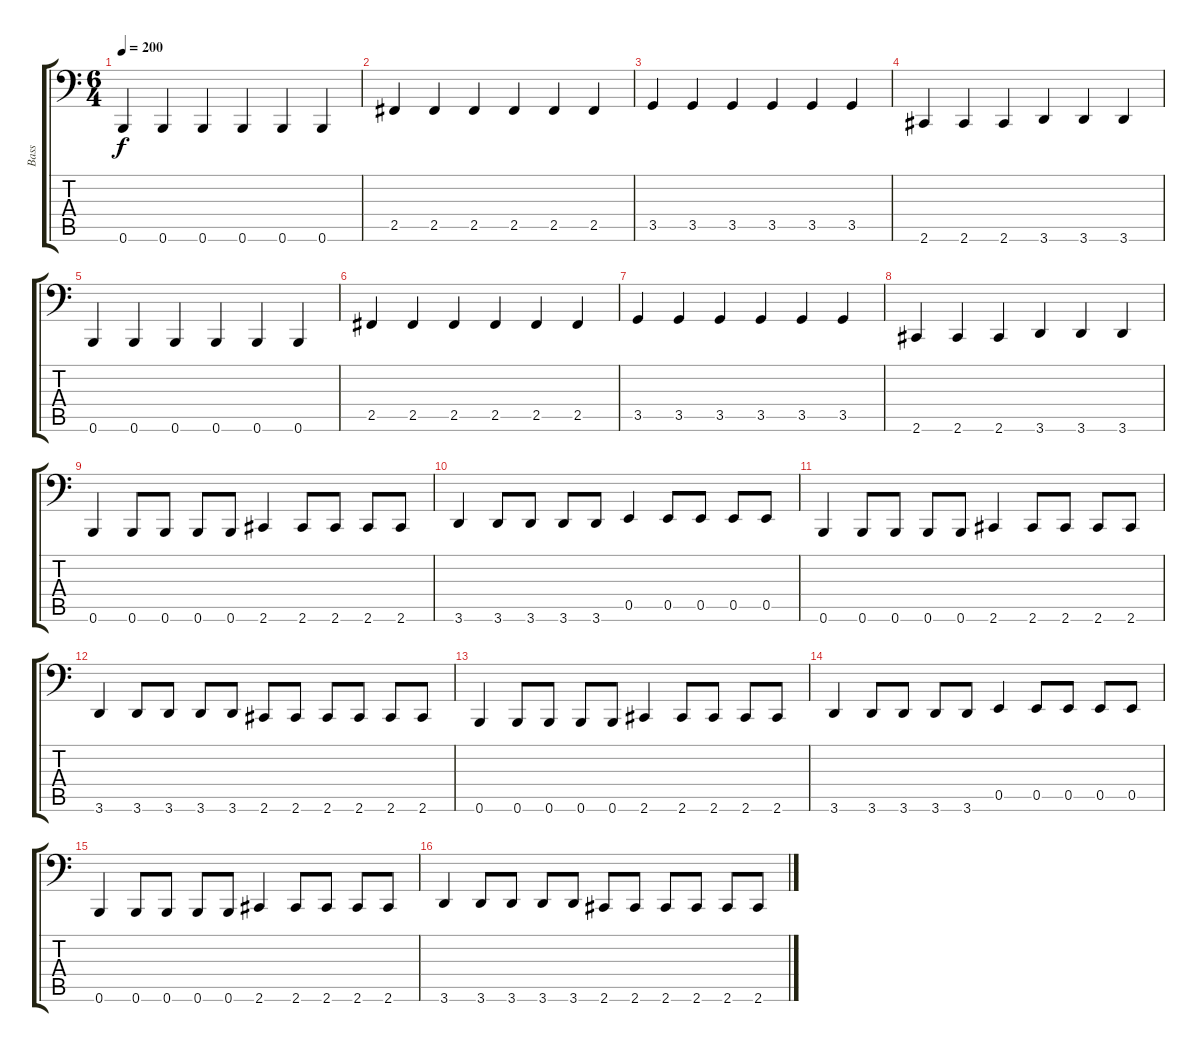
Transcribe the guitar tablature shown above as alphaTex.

\track ("Bass" "Bass") {instrument electricbasspick}
\staff {score tabs}
\tuning (B2 G2 D2 A1 E1 B0) {hide}
\ts (6 4)
\tempo 200
\clef f4
\ks c
0.6.4{dy f} 0.6.4 0.6.4 0.6.4 0.6.4 0.6.4 |
2.5.4 2.5.4 2.5.4 2.5.4 2.5.4 2.5.4 |
3.5.4 3.5.4 3.5.4 3.5.4 3.5.4 3.5.4 |
2.6.4 2.6.4 2.6.4 3.6.4 3.6.4 3.6.4 |
0.6.4 0.6.4 0.6.4 0.6.4 0.6.4 0.6.4 |
2.5.4 2.5.4 2.5.4 2.5.4 2.5.4 2.5.4 |
3.5.4 3.5.4 3.5.4 3.5.4 3.5.4 3.5.4 |
2.6.4 2.6.4 2.6.4 3.6.4 3.6.4 3.6.4 |
0.6.4 0.6.8 0.6.8 0.6.8 0.6.8 2.6.4 2.6.8 2.6.8 2.6.8 2.6.8 |
3.6.4 3.6.8 3.6.8 3.6.8 3.6.8 0.5.4 0.5.8 0.5.8 0.5.8 0.5.8 |
0.6.4 0.6.8 0.6.8 0.6.8 0.6.8 2.6.4 2.6.8 2.6.8 2.6.8 2.6.8 |
3.6.4 3.6.8 3.6.8 3.6.8 3.6.8 2.6.8 2.6.8 2.6.8 2.6.8 2.6.8 2.6.8 |
0.6.4 0.6.8 0.6.8 0.6.8 0.6.8 2.6.4 2.6.8 2.6.8 2.6.8 2.6.8 |
3.6.4 3.6.8 3.6.8 3.6.8 3.6.8 0.5.4 0.5.8 0.5.8 0.5.8 0.5.8 |
0.6.4 0.6.8 0.6.8 0.6.8 0.6.8 2.6.4 2.6.8 2.6.8 2.6.8 2.6.8 |
3.6.4 3.6.8 3.6.8 3.6.8 3.6.8 2.6.8 2.6.8 2.6.8 2.6.8 2.6.8 2.6.8
